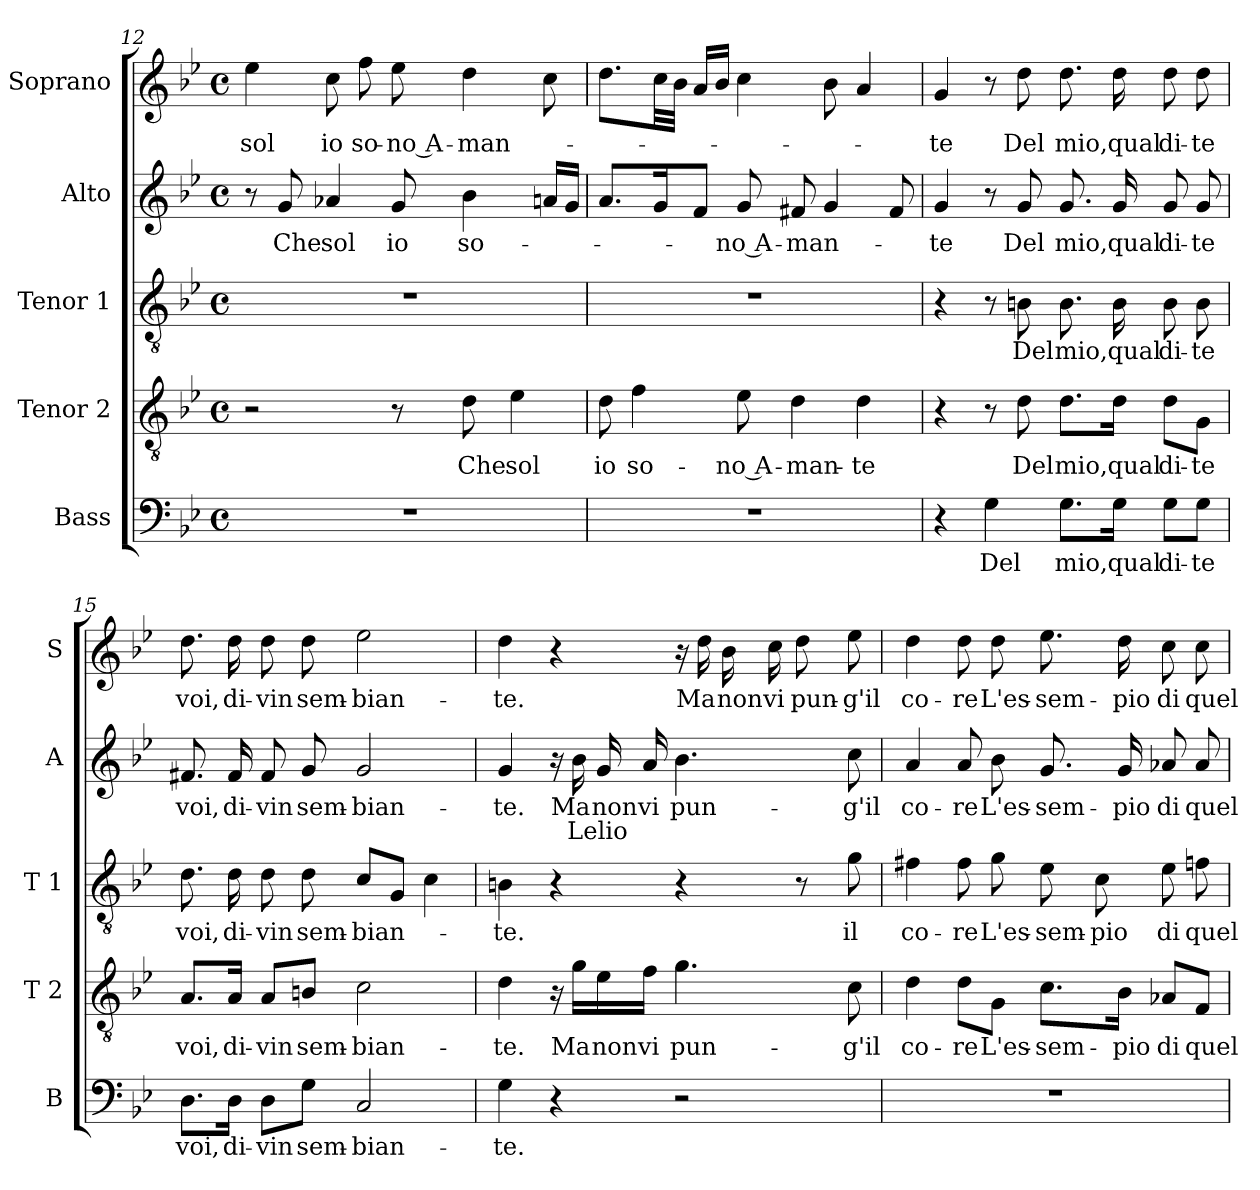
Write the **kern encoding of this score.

**kern	**text	**kern	**text	**kern	**text	**kern	**text	**text	**kern	**text
*part5	*part5	*part4	*part4	*part3	*part3	*part2	*part2	*part2	*part1	*part1
*staff5	*staff5	*staff4	*staff4	*staff3	*staff3	*staff2	*staff2	*staff2	*staff1	*staff1
*I"Bass	*	*I"Tenor 2	*	*I"Tenor 1	*	*I"Alto	*	*	*I"Soprano	*
*I'B	*	*I'T 2	*	*I'T 1	*	*I'A	*	*	*I'S	*
*clefF4	*	*clefGv2	*	*clefGv2	*	*clefG2	*	*	*clefG2	*
*k[b-e-]	*	*k[b-e-]	*	*k[b-e-]	*	*k[b-e-]	*	*	*k[b-e-]	*
*B-:	*	*B-:	*	*B-:	*	*B-:	*	*	*B-:	*
*M4/4	*	*M4/4	*	*M4/4	*	*M4/4	*	*	*M4/4	*
*met(c)	*	*met(c)	*	*met(c)	*	*met(c)	*	*	*met(c)	*
=12	=12	=12	=12	=12	=12	=12	=12	=12	=12	=12
!	!	!	!	!	!	!	!	!	!	!LO:LY:b
1r	.	2r	.	1r	.	8r	.	.	4ee-\	sol
!	!	!	!	!	!	!	!LO:LY:b	!	!	!
.	.	.	.	.	.	8g/	Che	.	.	.
!	!	!	!	!	!	!	!LO:LY:b	!	!	!LO:LY:b
.	.	.	.	.	.	4a-X/	sol	.	8cc\	io
!	!	!	!	!	!	!	!	!	!	!LO:LY:b
.	.	.	.	.	.	.	.	.	8ff\	so-
!	!	!	!	!	!	!	!LO:LY:b	!	!	!LO:LY:b
.	.	8r	.	.	.	8g/	io	.	8ee-\	-no A-
!	!	!	!LO:LY:b	!	!	!	!LO:LY:b	!	!	!LO:LY:b
.	.	8d\	Che	.	.	4b-\	so-	.	4dd\	-man-
!	!	!	!LO:LY:b	!	!	!	!	!	!	!
.	.	4e-\	sol	.	.	.	.	.	.	.
.	.	.	.	.	.	16an/LL	.	.	8cc\	.
.	.	.	.	.	.	16g/JJ	.	.	.	.
!!LO:LB:g=z
=13	=13	=13	=13	=13	=13	=13	=13	=13	=13	=13
!	!	!	!LO:LY:b	!	!	!	!	!	!	!
1r	.	8d\	io	1r	.	8.a/L	.	.	8.dd\L	.
!	!	!	!LO:LY:b	!	!	!	!	!	!	!
.	.	4f\	so-	.	.	.	.	.	.	.
.	.	.	.	.	.	16g/k	.	.	32cc\LL	.
.	.	.	.	.	.	.	.	.	32b-\JJJ	.
.	.	.	.	.	.	8f/J	.	.	16a/LL	.
.	.	.	.	.	.	.	.	.	16b-/JJ	.
!	!	!	!LO:LY:b	!	!	!	!LO:LY:b	!	!	!
.	.	8e-\	-no A-	.	.	8g/	-no A-	.	4cc\	.
!	!	!	!LO:LY:b	!	!	!	!LO:LY:b	!	!	!
.	.	4d\	-man-	.	.	8f#X/	-man-	.	.	.
.	.	.	.	.	.	4g/	.	.	8b-\	.
!	!	!	!LO:LY:b	!	!	!	!	!	!	!
.	.	4d\	-te	.	.	.	.	.	4a/	.
.	.	.	.	.	.	8f#/	.	.	.	.
=14	=14	=14	=14	=14	=14	=14	=14	=14	=14	=14
!	!	!	!	!	!	!	!LO:LY:b	!	!	!LO:LY:b
4r	.	4r	.	4r	.	4g/	-te	.	4g/	-te
!	!LO:LY:b	!	!	!	!	!	!	!	!	!
4G\	Del	8r	.	8r	.	8r	.	.	8r	.
!	!	!	!LO:LY:b	!	!LO:LY:b	!	!LO:LY:b	!	!	!LO:LY:b
.	.	8d\	Del	8Bn\	Del	8g/	Del	.	8dd\	Del
!	!LO:LY:b	!	!LO:LY:b	!	!LO:LY:b	!	!LO:LY:b	!	!	!LO:LY:b
8.G\L	mio,	8.d\L	mio,	8.B\	mio,	8.g/	mio,	.	8.dd\	mio,
!	!LO:LY:b	!	!LO:LY:b	!	!LO:LY:b	!	!LO:LY:b	!	!	!LO:LY:b
16G\Jk	qual	16d\Jk	qual	16B\	qual	16g/	qual	.	16dd\	qual
!	!LO:LY:b	!	!LO:LY:b	!	!LO:LY:b	!	!LO:LY:b	!	!	!LO:LY:b
8G\L	di-	8d\L	di-	8B\	di-	8g/	di-	.	8dd\	di-
!	!LO:LY:b	!	!LO:LY:b	!	!LO:LY:b	!	!LO:LY:b	!	!	!LO:LY:b
8G\J	-te	8G\J	-te	8B\	-te	8g/	-te	.	8dd\	-te
=15	=15	=15	=15	=15	=15	=15	=15	=15	=15	=15
!	!LO:LY:b	!	!LO:LY:b	!	!LO:LY:b	!	!LO:LY:b	!	!	!LO:LY:b
8.D\L	voi,	8.A/L	voi,	8.d\	voi,	8.f#X/	voi,	.	8.dd\	voi,
!	!LO:LY:b	!	!LO:LY:b	!	!LO:LY:b	!	!LO:LY:b	!	!	!LO:LY:b
16D\Jk	di-	16A/Jk	di-	16d\	di-	16f#/	di-	.	16dd\	di-
!	!LO:LY:b	!	!LO:LY:b	!	!LO:LY:b	!	!LO:LY:b	!	!	!LO:LY:b
8D\L	-vin	8A/L	-vin	8d\	-vin	8f#/	-vin	.	8dd\	-vin
!	!LO:LY:b	!	!LO:LY:b	!	!LO:LY:b	!	!LO:LY:b	!	!	!LO:LY:b
8G\J	sem-	8Bn/J	sem-	8d\	sem-	8g/	sem-	.	8dd\	sem-
!	!LO:LY:b	!	!LO:LY:b	!	!LO:LY:b	!	!LO:LY:b	!	!	!LO:LY:b
2C/	-bian-	2c\	-bian-	8c/L	-bian-	2g/	-bian-	.	2ee-\	-bian-
.	.	.	.	8G/J	.	.	.	.	.	.
.	.	.	.	4c\	.	.	.	.	.	.
!!LO:PB:g=z
=16	=16	=16	=16	=16	=16	=16	=16	=16	=16	=16
!	!LO:LY:b	!	!LO:LY:b	!	!LO:LY:b	!	!LO:LY:b	!	!	!LO:LY:b
4G\	-te.	4d\	-te.	4Bn\	-te.	4g/	-te.	.	4dd\	-te.
4r	.	16r	.	4r	.	16r	.	.	4r	.
!	!	!	!LO:LY:b	!	!	!	!LO:LY:b	!LO:LY:a	!	!
.	.	16g\LL	Ma	.	.	16b-\	Ma	Lelio	.	.
!	!	!	!LO:LY:b	!	!	!	!LO:LY:b	!	!	!
.	.	16e-\	non	.	.	16g/	non	.	.	.
!	!	!	!LO:LY:b	!	!	!	!LO:LY:b	!	!	!
.	.	16f\JJ	vi	.	.	16a/	vi	.	.	.
!	!	!	!LO:LY:b	!	!	!	!LO:LY:b	!	!	!
2r	.	4.g\	pun-	4r	.	4.b-\	pun-	.	16r	.
!	!	!	!	!	!	!	!	!	!	!LO:LY:b
.	.	.	.	.	.	.	.	.	16dd\	Ma
!	!	!	!	!	!	!	!	!	!	!LO:LY:b
.	.	.	.	.	.	.	.	.	16b-\	non
!	!	!	!	!	!	!	!	!	!	!LO:LY:b
.	.	.	.	.	.	.	.	.	16cc\	vi
!	!	!	!	!	!	!	!	!	!	!LO:LY:b
.	.	.	.	8r	.	.	.	.	8dd\	pun-
!	!	!	!LO:LY:b	!	!LO:LY:b	!	!LO:LY:b	!	!	!LO:LY:b
.	.	8c\	-g'il	8g\	il	8cc\	-g'il	.	8ee-\	-g'il
=17	=17	=17	=17	=17	=17	=17	=17	=17	=17	=17
!	!	!	!LO:LY:b	!	!LO:LY:b	!	!LO:LY:b	!	!	!LO:LY:b
1r	.	4d\	co-	4f#X\	co-	4a/	co-	.	4dd\	co-
!	!	!	!LO:LY:b	!	!LO:LY:b	!	!LO:LY:b	!	!	!LO:LY:b
.	.	8d\L	-re	8f#\	-re	8a/	-re	.	8dd\	-re
!	!	!	!LO:LY:b	!	!LO:LY:b	!	!LO:LY:b	!	!	!LO:LY:b
.	.	8G\J	L'es-	8g\	L'es-	8b-\	L'es-	.	8dd\	L'es-
!	!	!	!LO:LY:b	!	!LO:LY:b	!	!LO:LY:b	!	!	!LO:LY:b
.	.	8.c\L	-sem-	8e-\	-sem-	8.g/	-sem-	.	8.ee-\	-sem-
!	!	!	!	!	!LO:LY:b	!	!	!	!	!
.	.	.	.	8c\	-pio	.	.	.	.	.
!	!	!	!LO:LY:b	!	!	!	!LO:LY:b	!	!	!LO:LY:b
.	.	16B-\Jk	-pio	.	.	16g/	-pio	.	16dd\	-pio
!	!	!	!LO:LY:b	!	!LO:LY:b	!	!LO:LY:b	!	!	!LO:LY:b
.	.	8A-X/L	di	8e-\	di	8a-X/	di	.	8cc\	di
!	!	!	!LO:LY:b	!	!LO:LY:b	!	!LO:LY:b	!	!	!LO:LY:b
.	.	8F/J	quel	8fn\	quel	8a-/	quel	.	8cc\	quel
=	=	=	=	=	=	=	=	=	=	=
*-	*-	*-	*-	*-	*-	*-	*-	*-	*-	*-
